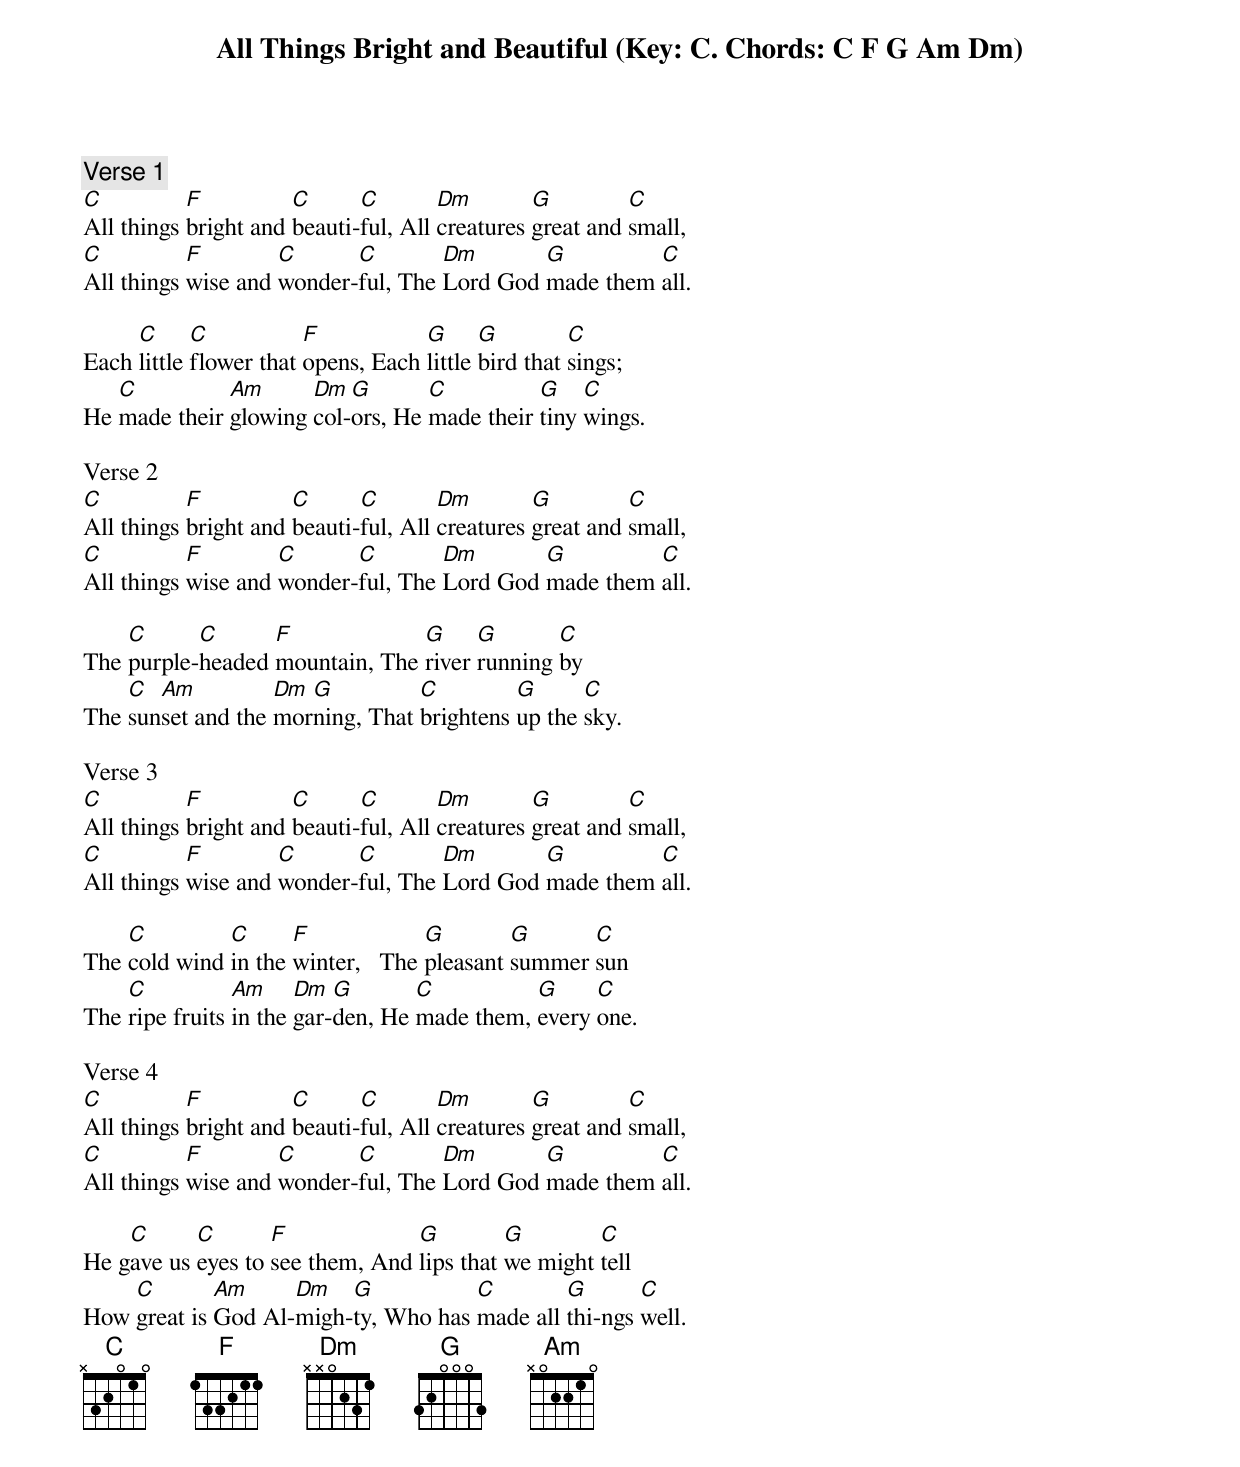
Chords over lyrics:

All Things Bright and Beautiful (Key: C. Chords: C F G Am Dm)

Verse 1
C          F          C      C        Dm        G         C
All things bright and beauti-ful, All creatures great and small,
C          F        C      C        Dm       G         C
All things wise and wonder-ful, The Lord God made them all.

     C      C           F           G      G         C
Each little flower that opens, Each little bird that sings;
   C          Am      Dm  G       C          G    C
He made their glowing col-ors, He made their tiny wings.

Verse 2
C          F          C      C        Dm        G         C
All things bright and beauti-ful, All creatures great and small,
C          F        C      C        Dm       G         C
All things wise and wonder-ful, The Lord God made them all.

    C      C      F             G     G       C
The purple-headed mountain, The river running by
    C  Am          Dm G          C         G      C
The sunset and the morning, That brightens up the sky.

Verse 3
C          F          C      C        Dm        G         C
All things bright and beauti-ful, All creatures great and small,
C          F        C      C        Dm       G         C
All things wise and wonder-ful, The Lord God made them all.

    C         C      F             G        G      C
The cold wind in the winter,   The pleasant summer sun
    C           Am     Dm  G       C          G     C
The ripe fruits in the gar-den, He made them, every one.

Verse 4
C          F          C      C        Dm        G         C
All things bright and beauti-ful, All creatures great and small,
C          F        C      C        Dm       G         C
All things wise and wonder-ful, The Lord God made them all.

    C      C       F             G         G        C
He gave us eyes to see them, And lips that we might tell
    C        Am     Dm   G           C        G       C
How great is God Al-migh-ty, Who has made all thi-ngs well.
